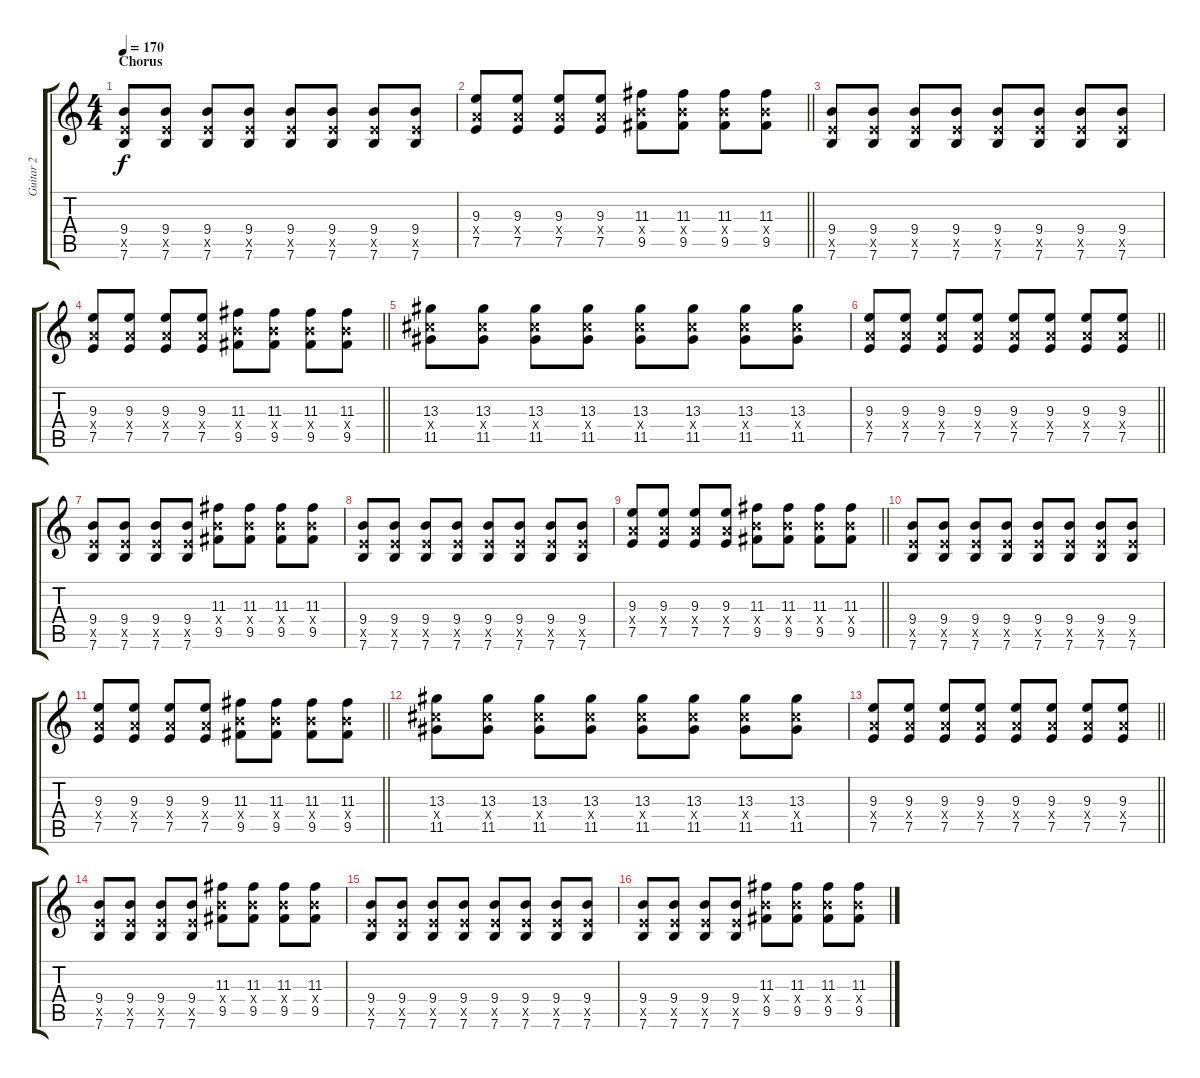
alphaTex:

\track ("Guitar 2" "Guitar 2") {instrument overdrivenguitar}
\staff {score tabs}
\tuning (E4 B3 G3 D3 A2 E2) {hide}
\ts (4 4)
\section ("" "Chorus")
\tempo 170
\clef g2
\ks c
(9.4 7.5{x} 7.6).8{dy f} (9.4 7.5{x} 7.6).8 (9.4 7.5{x} 7.6).8 (9.4 7.5{x} 7.6).8 (9.4 7.5{x} 7.6).8 (9.4 7.5{x} 7.6).8 (9.4 7.5{x} 7.6).8 (9.4 7.5{x} 7.6).8 |
\barLineRight lightlight
(9.3 7.4{x} 7.5).8 (9.3 7.4{x} 7.5).8 (9.3 7.4{x} 7.5).8 (9.3 7.4{x} 7.5).8 (11.3 9.4{x} 9.5).8 (11.3 9.4{x} 9.5).8 (11.3 9.4{x} 9.5).8 (11.3 9.4{x} 9.5).8 |
(9.4 7.5{x} 7.6).8 (9.4 7.5{x} 7.6).8 (9.4 7.5{x} 7.6).8 (9.4 7.5{x} 7.6).8 (9.4 7.5{x} 7.6).8 (9.4 7.5{x} 7.6).8 (9.4 7.5{x} 7.6).8 (9.4 7.5{x} 7.6).8 |
\barLineRight lightlight
(9.3 7.4{x} 7.5).8 (9.3 7.4{x} 7.5).8 (9.3 7.4{x} 7.5).8 (9.3 7.4{x} 7.5).8 (11.3 9.4{x} 9.5).8 (11.3 9.4{x} 9.5).8 (11.3 9.4{x} 9.5).8 (11.3 9.4{x} 9.5).8 |
(13.3 11.4{x} 11.5).8 (13.3 11.4{x} 11.5).8 (13.3 11.4{x} 11.5).8 (13.3 11.4{x} 11.5).8 (13.3 11.4{x} 11.5).8 (13.3 11.4{x} 11.5).8 (13.3 11.4{x} 11.5).8 (13.3 11.4{x} 11.5).8 |
\barLineRight lightlight
(9.3 7.4{x} 7.5).8 (9.3 7.4{x} 7.5).8 (9.3 7.4{x} 7.5).8 (9.3 7.4{x} 7.5).8 (9.3 7.4{x} 7.5).8 (9.3 7.4{x} 7.5).8 (9.3 7.4{x} 7.5).8 (9.3 7.4{x} 7.5).8 |
(9.4 7.5{x} 7.6).8 (9.4 7.5{x} 7.6).8 (9.4 7.5{x} 7.6).8 (9.4 7.5{x} 7.6).8 (11.3 9.4{x} 9.5).8 (11.3 9.4{x} 9.5).8 (11.3 9.4{x} 9.5).8 (11.3 9.4{x} 9.5).8 |
(9.4 7.5{x} 7.6).8 (9.4 7.5{x} 7.6).8 (9.4 7.5{x} 7.6).8 (9.4 7.5{x} 7.6).8 (9.4 7.5{x} 7.6).8 (9.4 7.5{x} 7.6).8 (9.4 7.5{x} 7.6).8 (9.4 7.5{x} 7.6).8 |
\barLineRight lightlight
(9.3 7.4{x} 7.5).8 (9.3 7.4{x} 7.5).8 (9.3 7.4{x} 7.5).8 (9.3 7.4{x} 7.5).8 (11.3 9.4{x} 9.5).8 (11.3 9.4{x} 9.5).8 (11.3 9.4{x} 9.5).8 (11.3 9.4{x} 9.5).8 |
(9.4 7.5{x} 7.6).8 (9.4 7.5{x} 7.6).8 (9.4 7.5{x} 7.6).8 (9.4 7.5{x} 7.6).8 (9.4 7.5{x} 7.6).8 (9.4 7.5{x} 7.6).8 (9.4 7.5{x} 7.6).8 (9.4 7.5{x} 7.6).8 |
\barLineRight lightlight
(9.3 7.4{x} 7.5).8 (9.3 7.4{x} 7.5).8 (9.3 7.4{x} 7.5).8 (9.3 7.4{x} 7.5).8 (11.3 9.4{x} 9.5).8 (11.3 9.4{x} 9.5).8 (11.3 9.4{x} 9.5).8 (11.3 9.4{x} 9.5).8 |
(13.3 11.4{x} 11.5).8 (13.3 11.4{x} 11.5).8 (13.3 11.4{x} 11.5).8 (13.3 11.4{x} 11.5).8 (13.3 11.4{x} 11.5).8 (13.3 11.4{x} 11.5).8 (13.3 11.4{x} 11.5).8 (13.3 11.4{x} 11.5).8 |
\barLineRight lightlight
(9.3 7.4{x} 7.5).8 (9.3 7.4{x} 7.5).8 (9.3 7.4{x} 7.5).8 (9.3 7.4{x} 7.5).8 (9.3 7.4{x} 7.5).8 (9.3 7.4{x} 7.5).8 (9.3 7.4{x} 7.5).8 (9.3 7.4{x} 7.5).8 |
(9.4 7.5{x} 7.6).8 (9.4 7.5{x} 7.6).8 (9.4 7.5{x} 7.6).8 (9.4 7.5{x} 7.6).8 (11.3 9.4{x} 9.5).8 (11.3 9.4{x} 9.5).8 (11.3 9.4{x} 9.5).8 (11.3 9.4{x} 9.5).8 |
(9.4 7.5{x} 7.6).8 (9.4 7.5{x} 7.6).8 (9.4 7.5{x} 7.6).8 (9.4 7.5{x} 7.6).8 (9.4 7.5{x} 7.6).8 (9.4 7.5{x} 7.6).8 (9.4 7.5{x} 7.6).8 (9.4 7.5{x} 7.6).8 |
(9.4 7.5{x} 7.6).8 (9.4 7.5{x} 7.6).8 (9.4 7.5{x} 7.6).8 (9.4 7.5{x} 7.6).8 (11.3 9.4{x} 9.5).8 (11.3 9.4{x} 9.5).8 (11.3 9.4{x} 9.5).8 (11.3 9.4{x} 9.5).8
